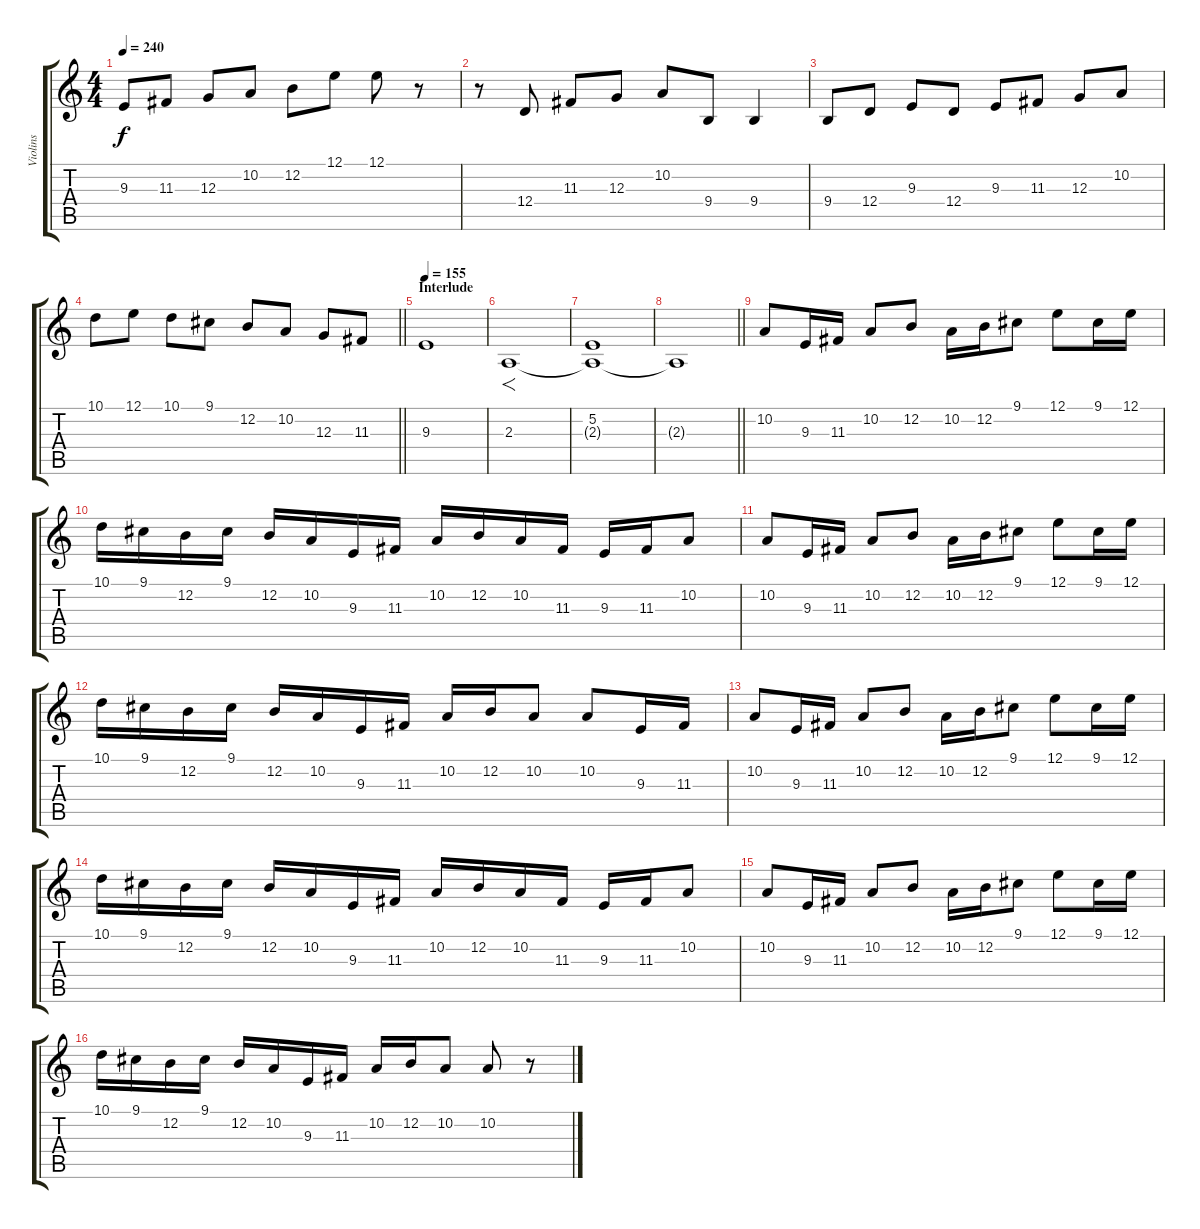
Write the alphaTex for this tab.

\track ("Violins" "Violins") {instrument violin}
\staff {score tabs}
\tuning (E4 B3 G3 D3 A2 E2) {hide}
\ts (4 4)
\tempo 240
\clef g2
\ks c
9.3.8{dy f} 11.3.8 12.3.8 10.2.8 12.2.8 12.1.8 12.1.8 r.8 |
r.8 12.4.8 11.3.8 12.3.8 10.2.8 9.4.8 9.4.4 |
9.4.8 12.4.8 9.3.8 12.4.8 9.3.8 11.3.8 12.3.8 10.2.8 |
\barLineRight lightlight
10.1.8 12.1.8 10.1.8 9.1.8 12.2.8 10.2.8 12.3.8 11.3.8 |
\section ("" "Interlude")
\tempo 155
9.3.1 |
2.3.1{f} |
(5.2 2.3{t}).1 |
\barLineRight lightlight
2.3{t}.1 |
\section ("" "")
10.2.8 9.3.16 11.3.16 10.2.8 12.2.8 10.2.16 12.2.16 9.1.8 12.1.8 9.1.16 12.1.16 |
10.1.16 9.1.16 12.2.16 9.1.16 12.2.16 10.2.16 9.3.16 11.3.16 10.2.16 12.2.16 10.2.16 11.3.16 9.3.16 11.3.16 10.2.8 |
10.2.8 9.3.16 11.3.16 10.2.8 12.2.8 10.2.16 12.2.16 9.1.8 12.1.8 9.1.16 12.1.16 |
10.1.16 9.1.16 12.2.16 9.1.16 12.2.16 10.2.16 9.3.16 11.3.16 10.2.16 12.2.16 10.2.8 10.2.8 9.3.16 11.3.16 |
10.2.8 9.3.16 11.3.16 10.2.8 12.2.8 10.2.16 12.2.16 9.1.8 12.1.8 9.1.16 12.1.16 |
10.1.16 9.1.16 12.2.16 9.1.16 12.2.16 10.2.16 9.3.16 11.3.16 10.2.16 12.2.16 10.2.16 11.3.16 9.3.16 11.3.16 10.2.8 |
10.2.8 9.3.16 11.3.16 10.2.8 12.2.8 10.2.16 12.2.16 9.1.8 12.1.8 9.1.16 12.1.16 |
10.1.16 9.1.16 12.2.16 9.1.16 12.2.16 10.2.16 9.3.16 11.3.16 10.2.16 12.2.16 10.2.8 10.2.8 r.8
